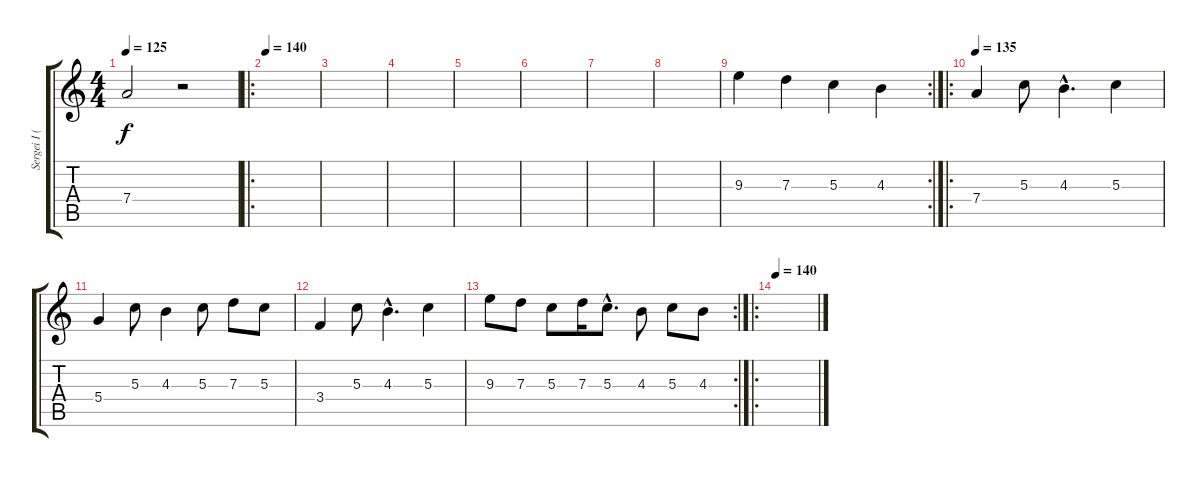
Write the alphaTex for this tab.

\track ("Sergei I (Focus-Guitar)" "Sergei I (") {instrument overdrivenguitar}
\staff {score tabs}
\tuning (E4 B3 G3 D3 A2 E2) {hide}
\ts (4 4)
\tempo 125
\clef g2
\ks c
7.4.2{dy f} r.2 |
\ro
\tempo 140
|
|
|
|
|
|
|
\rc 2
9.3.4 7.3.4 5.3.4 4.3.4 |
\ro
\tempo 135
7.4.4 5.3.8 4.3{hac}.4{d} 5.3.4 |
5.4.4 5.3.8 4.3.4 5.3.8 7.3.8 5.3.8 |
3.4.4 5.3.8 4.3{hac}.4{d} 5.3.4 |
\rc 2
9.3.8 7.3.8 5.3.8 7.3.16 5.3{hac}.8{d} 4.3.8 5.3.8 4.3.8 |
\ro
\tempo 140
